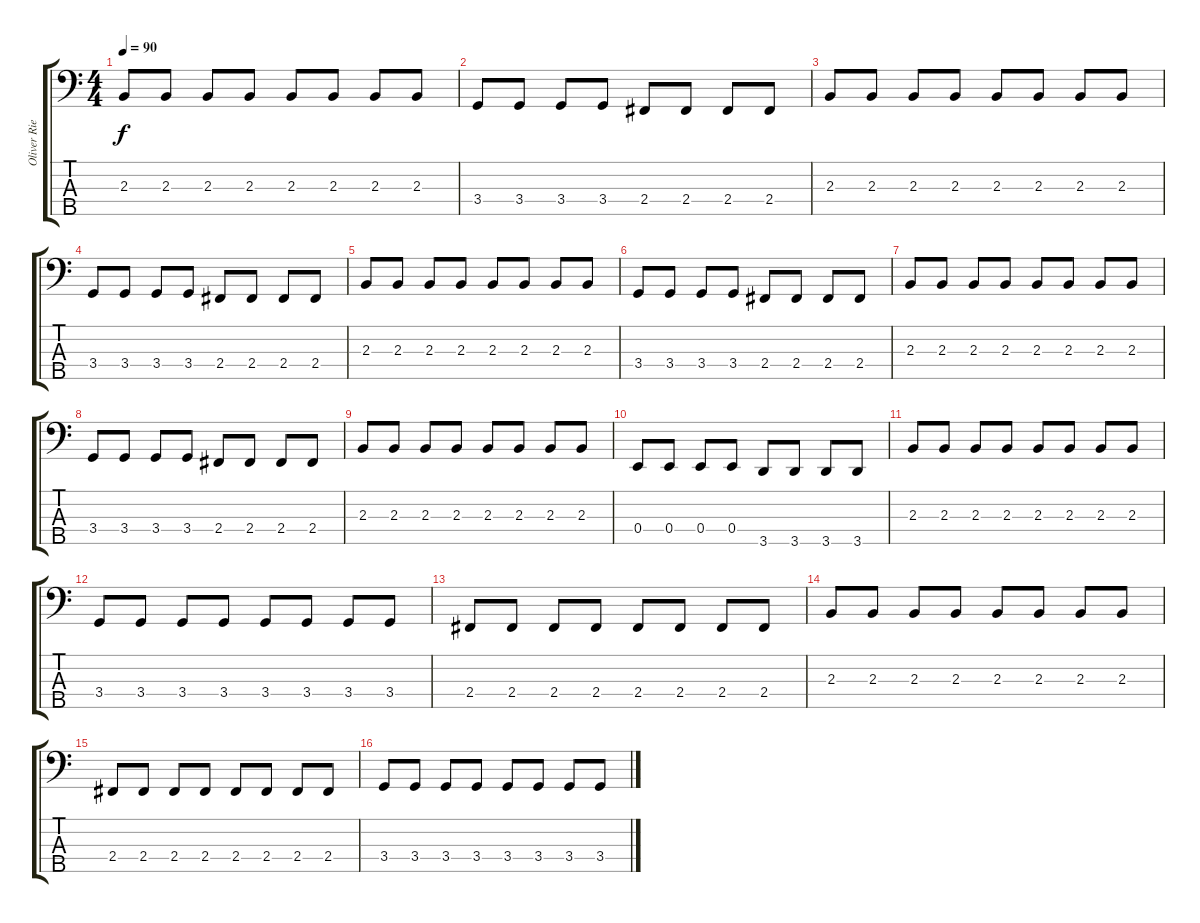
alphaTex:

\track ("Oliver Riedel" "Oliver Rie") {instrument electricbassfinger}
\staff {score tabs}
\tuning (G2 D2 A1 E1 B0) {hide}
\ts (4 4)
\tempo 90
\clef f4
\ks c
2.3.8{dy f} 2.3.8 2.3.8 2.3.8 2.3.8 2.3.8 2.3.8 2.3.8 |
3.4.8 3.4.8 3.4.8 3.4.8 2.4.8 2.4.8 2.4.8 2.4.8 |
2.3.8 2.3.8 2.3.8 2.3.8 2.3.8 2.3.8 2.3.8 2.3.8 |
3.4.8 3.4.8 3.4.8 3.4.8 2.4.8 2.4.8 2.4.8 2.4.8 |
2.3.8 2.3.8 2.3.8 2.3.8 2.3.8 2.3.8 2.3.8 2.3.8 |
3.4.8 3.4.8 3.4.8 3.4.8 2.4.8 2.4.8 2.4.8 2.4.8 |
2.3.8 2.3.8 2.3.8 2.3.8 2.3.8 2.3.8 2.3.8 2.3.8 |
3.4.8 3.4.8 3.4.8 3.4.8 2.4.8 2.4.8 2.4.8 2.4.8 |
2.3.8 2.3.8 2.3.8 2.3.8 2.3.8 2.3.8 2.3.8 2.3.8 |
0.4.8 0.4.8 0.4.8 0.4.8 3.5.8 3.5.8 3.5.8 3.5.8 |
2.3.8 2.3.8 2.3.8 2.3.8 2.3.8 2.3.8 2.3.8 2.3.8 |
3.4.8 3.4.8 3.4.8 3.4.8 3.4.8 3.4.8 3.4.8 3.4.8 |
2.4.8 2.4.8 2.4.8 2.4.8 2.4.8 2.4.8 2.4.8 2.4.8 |
2.3.8 2.3.8 2.3.8 2.3.8 2.3.8 2.3.8 2.3.8 2.3.8 |
2.4.8 2.4.8 2.4.8 2.4.8 2.4.8 2.4.8 2.4.8 2.4.8 |
3.4.8 3.4.8 3.4.8 3.4.8 3.4.8 3.4.8 3.4.8 3.4.8
